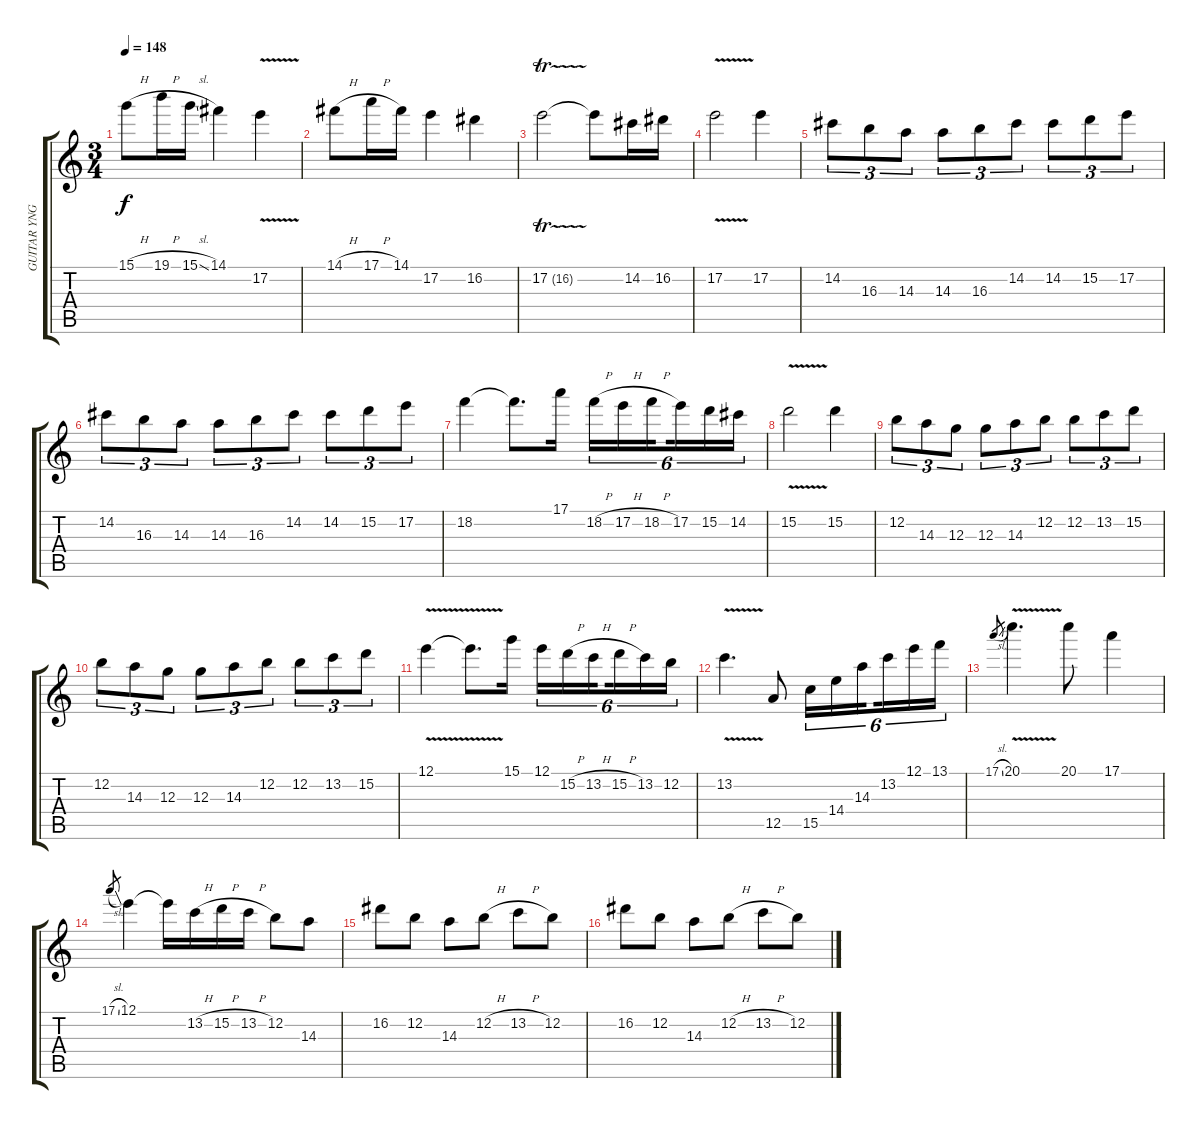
\track ("GUITAR YNGWIE" "GUITAR YNG") {mute instrument overdrivenguitar}
\staff {score tabs}
\tuning (E4 B3 G3 D3 A2 E2) {hide}
\ts (3 4)
\tempo 148
\clef g2
\ks c
15.1{h}.8{dy f} 19.1{h}.16 15.1{sl}.16 14.1.4 17.2{v}.4 |
14.1{h}.8 17.1{h}.16 14.1.16 17.2.4 16.2.4 |
17.2{tr (16 32)}.2 17.2{t}.8 14.2.16 16.2.16 |
17.2{v}.2 17.2.4 |
14.2.8{tu (3 2)} 16.3.8{tu (3 2)} 14.3.8{tu (3 2)} 14.3.8{tu (3 2)} 16.3.8{tu (3 2)} 14.2.8{tu (3 2)} 14.2.8{tu (3 2)} 15.2.8{tu (3 2)} 17.2.8{tu (3 2)} |
14.2.8{tu (3 2)} 16.3.8{tu (3 2)} 14.3.8{tu (3 2)} 14.3.8{tu (3 2)} 16.3.8{tu (3 2)} 14.2.8{tu (3 2)} 14.2.8{tu (3 2)} 15.2.8{tu (3 2)} 17.2.8{tu (3 2)} |
18.2.4 18.2{t}.8{d} 17.1.16 18.2{h}.16{tu (6 4)} 17.2{h}.16{tu (6 4)} 18.2{h}.16{tu (6 4) beam splitsecondary} 17.2.16{tu (6 4)} 15.2.16{tu (6 4)} 14.2.16{tu (6 4)} |
15.2{v}.2 15.2.4 |
12.2.8{tu (3 2)} 14.3.8{tu (3 2)} 12.3.8{tu (3 2)} 12.3.8{tu (3 2)} 14.3.8{tu (3 2)} 12.2.8{tu (3 2)} 12.2.8{tu (3 2)} 13.2.8{tu (3 2)} 15.2.8{tu (3 2)} |
12.2.8{tu (3 2)} 14.3.8{tu (3 2)} 12.3.8{tu (3 2)} 12.3.8{tu (3 2)} 14.3.8{tu (3 2)} 12.2.8{tu (3 2)} 12.2.8{tu (3 2)} 13.2.8{tu (3 2)} 15.2.8{tu (3 2)} |
12.1{v}.4 12.1{t}.8{d} 15.1.16 12.1.16{tu (6 4)} 15.2{h}.16{tu (6 4)} 13.2{h}.16{tu (6 4) beam splitsecondary} 15.2{h}.16{tu (6 4)} 13.2.16{tu (6 4)} 12.2.16{tu (6 4)} |
13.2{v}.4{d} 12.5.8 15.5.16{tu (6 4)} 14.4.16{tu (6 4)} 14.3.16{tu (6 4) beam splitsecondary} 13.2.16{tu (6 4)} 12.1.16{tu (6 4)} 13.1.16{tu (6 4)} |
17.1{sl}.8{gr} 20.1{v}.4{d} 20.1.8 17.1.4 |
17.1{sl}.8{gr} 12.1.4 12.1{t}.16 13.2{h}.16 15.2{h}.16 13.2{h}.16 12.2.8 14.3.8 |
16.2.8 12.2.8 14.3.8 12.2{h}.8 13.2{h}.8 12.2.8 |
16.2.8 12.2.8 14.3.8 12.2{h}.8 13.2{h}.8 12.2.8
